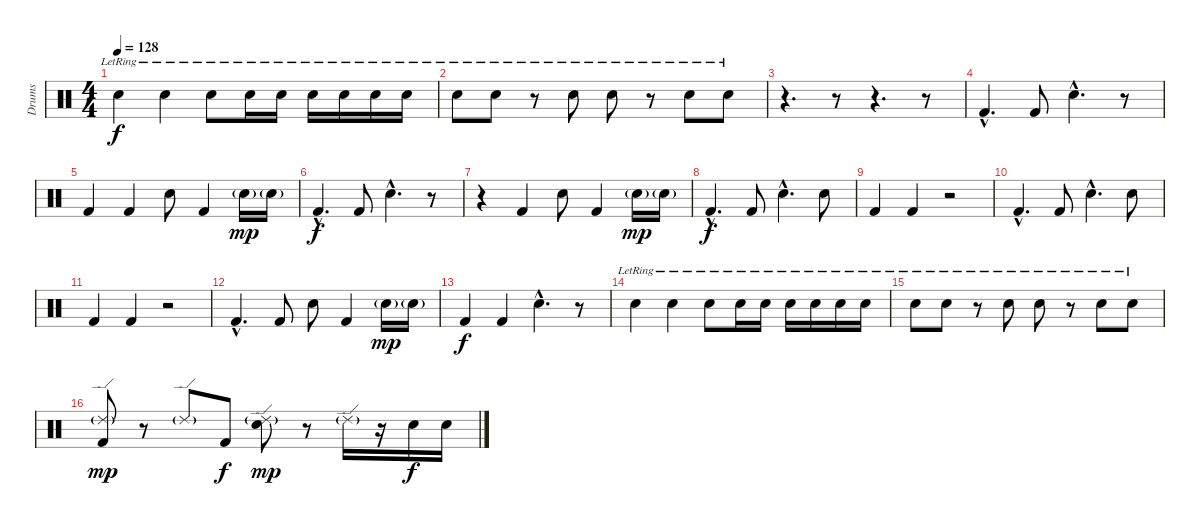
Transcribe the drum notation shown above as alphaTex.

\track ("Drums" "Drums") {instrument percussion}
\staff {score}
\articulation defaults
\ts (4 4)
\tempo 128
\clef neutral
\ks c "Electric Snare (hit)"{lr}.4{dy f volume 9} "Electric Snare (hit)"{lr}.4{volume 7 balance 0} "Electric Snare (hit)"{lr}.8{balance 16} "Electric Snare (hit)"{lr}.16 "Electric Snare (hit)"{lr}.16 "Electric Snare (hit)"{lr}.16{volume 3 balance 3} "Electric Snare (hit)"{lr}.16 "Electric Snare (hit)"{lr}.16 "Electric Snare (hit)"{lr}.16
|
"Electric Snare (hit)"{lr}.8{volume 6 balance 2} "Electric Snare (hit)"{lr}.8 r.8 "Electric Snare (hit)"{lr}.8{volume 4 balance 15} "Electric Snare (hit)"{lr}.8 r.8 "Electric Snare (hit)"{lr}.8{volume 3 balance 6} "Electric Snare (hit)"{lr}.8 |
r.4{d} r.8 r.4{d} r.8 |
"Kick (hit) 2"{hac}.4{d volume 13} "Kick (hit) 2".8 "Electric Snare (hit)"{hac}.4{d} r.8 |
"Kick (hit) 2".4 "Kick (hit) 2".4 "Electric Snare (hit)".8 "Kick (hit) 2".4 "Electric Snare (hit)"{g}.16{dy mp} "Electric Snare (hit)"{g}.16 |
"Kick (hit) 2"{hac}.4{d dy f} "Kick (hit) 2".8 "Electric Snare (hit)"{hac}.4{d} r.8 |
r.4 "Kick (hit) 2".4 "Electric Snare (hit)".8 "Kick (hit) 2".4 "Electric Snare (hit)"{g}.16{dy mp} "Electric Snare (hit)"{g}.16 |
"Kick (hit) 2"{hac}.4{d dy f} "Kick (hit) 2".8 "Electric Snare (hit)"{hac}.4{d} "Electric Snare (hit)".8 |
"Kick (hit) 2".4 "Kick (hit) 2".4 r.2 |
"Kick (hit) 2"{hac}.4{d} "Kick (hit) 2".8 "Electric Snare (hit)"{hac}.4{d} "Electric Snare (hit)".8 |
"Kick (hit) 2".4 "Kick (hit) 2".4 r.2 |
"Kick (hit) 2"{hac}.4{d} "Kick (hit) 2".8 "Electric Snare (hit)".8 "Kick (hit) 2".4 "Electric Snare (hit)"{g}.16{dy mp} "Electric Snare (hit)"{g}.16 |
"Kick (hit) 2".4{dy f} "Kick (hit) 2".4 "Electric Snare (hit)"{hac}.4{d} r.8 |
"Electric Snare (hit)"{lr}.4{volume 9} "Electric Snare (hit)"{lr}.4{volume 7 balance 0} "Electric Snare (hit)"{lr}.8{balance 16} "Electric Snare (hit)"{lr}.16 "Electric Snare (hit)"{lr}.16 "Electric Snare (hit)"{lr}.16{volume 3 balance 3} "Electric Snare (hit)"{lr}.16 "Electric Snare (hit)"{lr}.16 "Electric Snare (hit)"{lr}.16 |
"Electric Snare (hit)"{lr}.8{volume 6 balance 2} "Electric Snare (hit)"{lr}.8 r.8 "Electric Snare (hit)"{lr}.8{volume 4 balance 15} "Electric Snare (hit)"{lr}.8 r.8 "Electric Snare (hit)"{lr}.8{volume 3 balance 6} "Electric Snare (hit)"{lr}.8 |
("Ride (edge) 2"{g} "Kick (hit) 2").8{dy mp volume 12} r.8 "Ride (edge) 2"{g}.8 "Kick (hit) 2".8{dy f} ("Ride (edge) 2"{g} "Electric Snare (hit)").8{dy mp} r.8 "Ride (edge) 2"{g}.16 r.16 "Electric Snare (hit)".16{dy f} "Electric Snare (hit)".16
